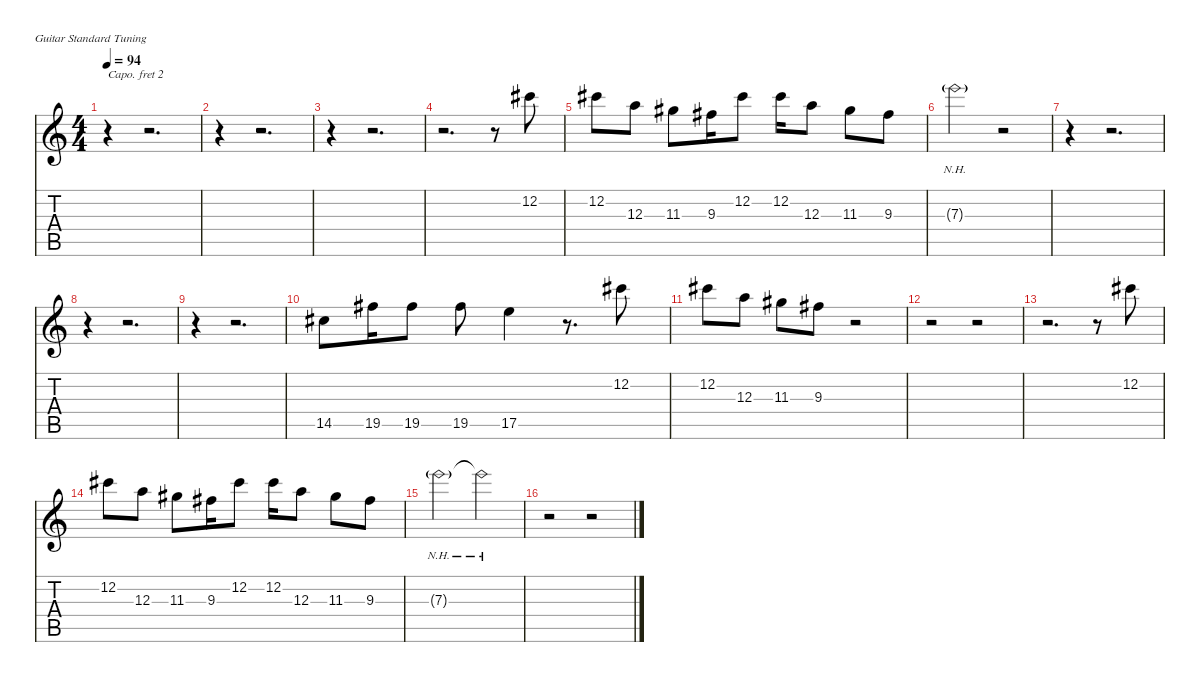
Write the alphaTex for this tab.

\defaultSystemsLayout 4
\hideDynamics
\bracketExtendMode nobrackets
\singleTrackTrackNamePolicy hidden
\multiTrackTrackNamePolicy hidden
\otherSystemsTrackNameOrientation horizontal
\track ("Johnny Marr (Solo)" "od.guit.") {instrument overdrivenguitar}
\staff {score tabs}
\capo 2
\tuning (E4 B3 G3 D3 A2 E2)
\ts (4 4)
\tempo 94
\clef g2
\ks c
r.4{dy mf} r.2{d} |
r.4 r.2{d} |
r.4 r.2{d} |
r.2{d} r.8 12.2{acc #}.8{dy f} |
12.2{acc #}.8 12.3.8 11.3{acc #}.8 9.3{acc #}.16 12.2{acc #}.8 12.2{acc #}.16 12.3.8 11.3{acc #}.8 9.3{acc #}.8 |
7.3{nh g}.2{dy mf} r.2 |
r.4 r.2{d} |
r.4 r.2{d} |
r.4 r.2{d} |
14.5{acc #}.8{dy f} 19.5{acc #}.16 19.5{acc #}.8 19.5{acc #}.8 17.5.4 r.8{d} 12.2{acc #}.8 |
12.2{acc #}.8 12.3.8 11.3{acc #}.8 9.3{acc #}.8 r.2 |
r.2 r.2 |
r.2{d} r.8 12.2{acc #}.8 |
12.2{acc #}.8 12.3.8 11.3{acc #}.8 9.3{acc #}.16 12.2{acc #}.8 12.2{acc #}.16 12.3.8 11.3{acc #}.8 9.3{acc #}.8 |
7.3{nh g}.2{dy mf} 7.3{nh t}.2{dy f} |
r.2 r.2
